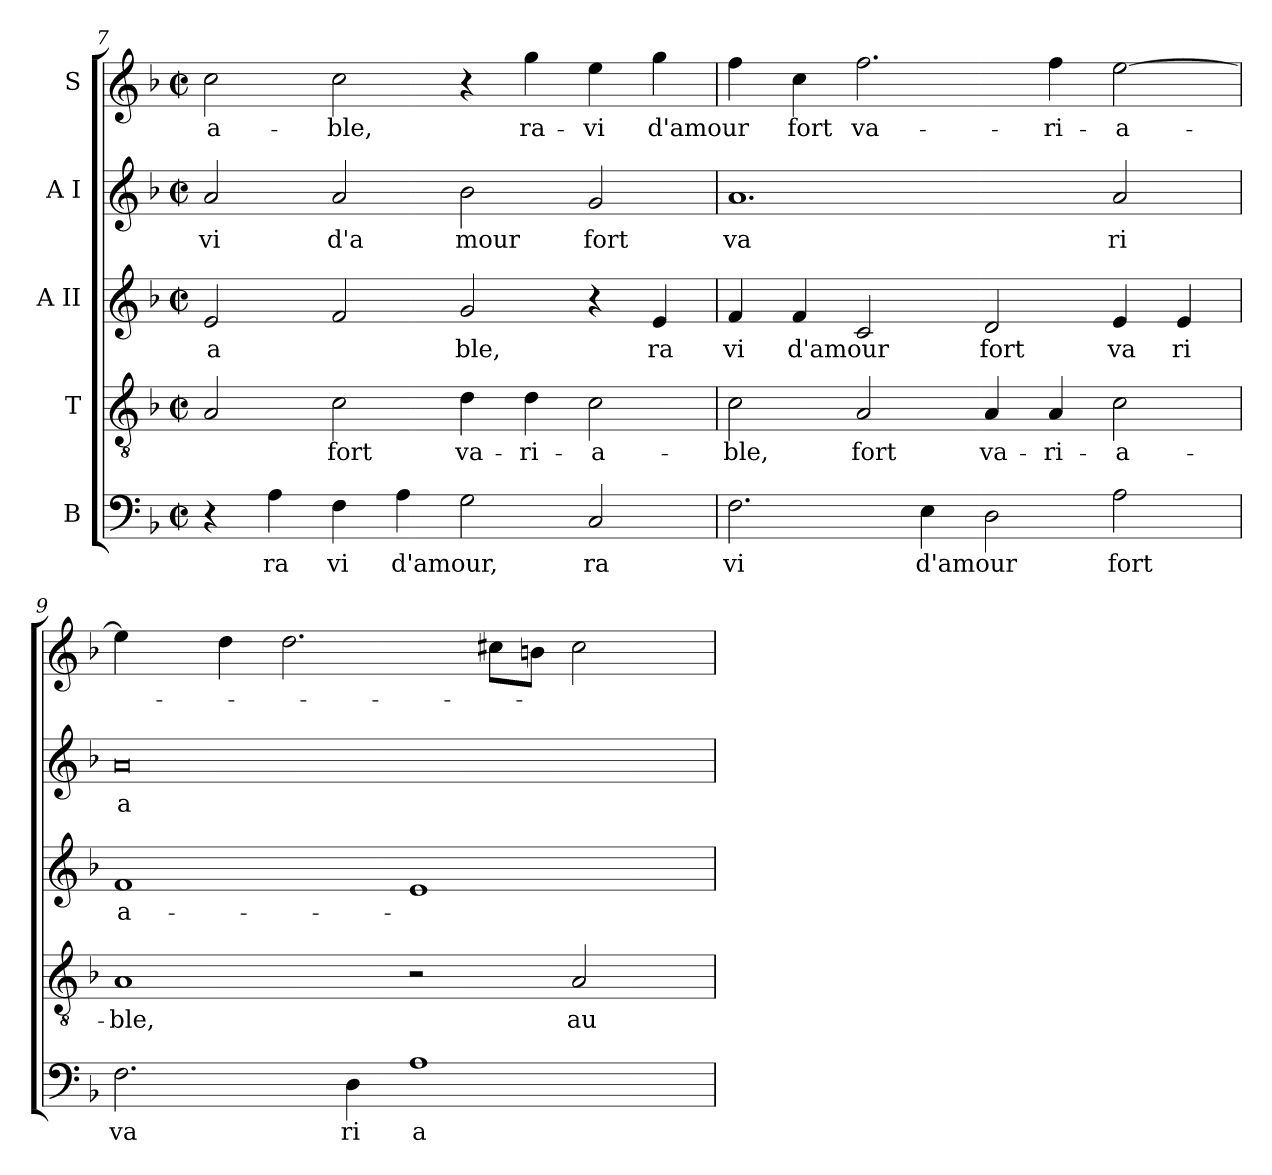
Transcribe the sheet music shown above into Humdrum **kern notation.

**kern	**text	**kern	**text	**kern	**text	**kern	**text	**kern	**text
*part5	*part5	*part4	*part4	*part3	*part3	*part2	*part2	*part1	*part1
*staff5	*staff5	*staff4	*staff4	*staff3	*staff3	*staff2	*staff2	*staff1	*staff1
*I"B	*	*I"T	*	*I"A II	*	*I"A I	*	*I"S	*
*clefF4	*	*clefGv2	*	*clefG2	*	*clefG2	*	*clefG2	*
*k[b-]	*	*k[b-]	*	*k[b-]	*	*k[b-]	*	*k[b-]	*
*F:	*	*F:	*	*F:	*	*F:	*	*F:	*
*M2/2	*	*M2/2	*	*M2/2	*	*M2/2	*	*M2/2	*
*met(c|)	*	*met(c|)	*	*met(c|)	*	*met(c|)	*	*met(c|)	*
=7	=7	=7	=7	=7	=7	=7	=7	=7	=7
!	!	!	!	!	!LO:LY:b:cj	!	!LO:LY:b:cj	!	!LO:LY:b:cj
4r	.	2A/	.	2e/	a	2a/	vi	2cc\	-a-
!	!LO:LY:b:cj	!	!	!	!	!	!	!	!
4A\	ra	.	.	.	.	.	.	.	.
!	!LO:LY:b:cj	!	!LO:LY:b:cj	!	!	!	!LO:LY:b:cj	!	!LO:LY:b:cj
4F\	vi	2c\	fort	2f/	.	2a/	d'a	2cc\	-ble,
!	!LO:LY:b	!	!	!	!	!	!	!	!
4A\	d'amour,	.	.	.	.	.	.	.	.
!	!	!	!LO:LY:b:cj	!	!LO:LY:b:cj	!	!LO:LY:b:cj	!	!
2G\	.	4d\	va-	2g/	ble,	2b-\	mour	4r	.
!	!	!	!LO:LY:b:cj	!	!	!	!	!	!LO:LY:b:cj
.	.	4d\	-ri-	.	.	.	.	4gg\	ra-
!	!LO:LY:b:cj	!	!LO:LY:b:cj	!	!	!	!LO:LY:b:cj	!	!LO:LY:b:cj
2C/	ra	2c\	-a-	4r	.	2g/	fort	4ee\	-vi
!	!	!	!	!	!LO:LY:b:cj	!	!	!	!LO:LY:b
.	.	.	.	4e/	ra	.	.	4gg\	d'amour
=8	=8	=8	=8	=8	=8	=8	=8	=8	=8
!	!LO:LY:b:cj	!	!LO:LY:b:cj	!	!LO:LY:b:cj	!	!LO:LY:b:cj	!	!
2.F\	vi	2c\	-ble,	4f/	vi	1.a	va	4ff\	.
!	!	!	!	!	!LO:LY:b	!	!	!	!LO:LY:b:cj
.	.	.	.	4f/	d'amour	.	.	4cc\	fort
!	!	!	!LO:LY:b:cj	!	!	!	!	!	!LO:LY:b:cj
.	.	2A/	fort	2c/	.	.	.	2.ff\	va-
!	!LO:LY:b	!	!	!	!	!	!	!	!
4E\	d'amour	.	.	.	.	.	.	.	.
!	!	!	!LO:LY:b:cj	!	!LO:LY:b:cj	!	!	!	!
2D\	.	4A/	va-	2d/	fort	.	.	.	.
!	!	!	!LO:LY:b:cj	!	!	!	!	!	!LO:LY:b:cj
.	.	4A/	-ri-	.	.	.	.	4ff\	-ri-
!	!LO:LY:b:cj	!	!LO:LY:b:cj	!	!LO:LY:b:cj	!	!LO:LY:b:cj	!	!LO:LY:b:cj
2A\	fort	2c\	-a-	4e/	va	2a/	ri	[>2ee\	-a-
!	!	!	!	!	!LO:LY:b:cj	!	!	!	!
.	.	.	.	4e/	ri	.	.	.	.
!!LO:LB:g=z
=9	=9	=9	=9	=9	=9	=9	=9	=9	=9
!	!LO:LY:b:cj	!	!LO:LY:b:cj	!	!LO:LY:b:rj	!	!LO:LY:b:cj	!	!
*	*	*	*	*	*	*^	*	*	*
2.F\	va	1A	-ble,	1f	a-	0a	8ryy	a	4ee\]	.
.	.	.	.	.	.	.	16ryy	.	.	.
.	.	.	.	.	.	.	64ryy	.	.	.
.	.	.	.	.	.	.	1ryy	.	.	.
.	.	.	.	.	.	.	.	.	4dd\	.
.	.	.	.	.	.	.	.	.	2.dd\	.
!	!LO:LY:b:cj	!	!	!	!	!	!	!	!	!
4D\	ri	.	.	.	.	.	.	.	.	.
!	!LO:LY:b:cj	!	!	!	!	!	!	!	!	!
1A	a	2r	.	1e	.	.	.	.	.	.
.	.	.	.	.	.	.	2ryy	.	.	.
.	.	.	.	.	.	.	.	.	8cc#\L	.
.	.	.	.	.	.	.	.	.	8b\J	.
!	!	!	!LO:LY:b:cj	!	!	!	!	!	!	!
.	.	2A/	au	.	.	.	.	.	2cc#\	.
.	.	.	.	.	.	.	4ryy	.	.	.
.	.	.	.	.	.	.	32.ryy	.	.	.
*	*	*	*	*	*	*v	*v	*	*	*
=	=	=	=	=	=	=	=	=	=
*-	*-	*-	*-	*-	*-	*-	*-	*-	*-
